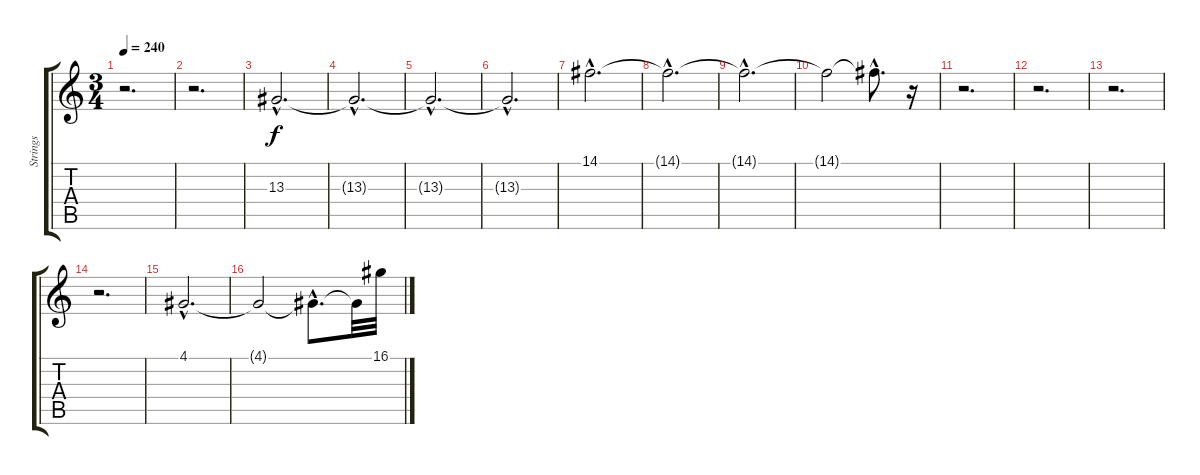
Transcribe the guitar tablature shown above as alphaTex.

\track ("Strings" "Strings") {instrument stringensemble2}
\staff {score tabs}
\tuning (E4 B3 G3 D3 A2 E2) {hide}
\ts (3 4)
\tempo 240
\clef g2
\ks c
r.2{d dy f} |
r.2{d} |
13.3{hac}.2{d} |
13.3{hac t}.2{d} |
13.3{hac t}.2{d} |
13.3{hac t}.2{d} |
14.1{hac}.2{d} |
14.1{hac t}.2{d} |
14.1{hac t}.2{d} |
14.1{t}.2 14.1{hac t}.8{d} r.16 |
r.2{d} |
r.2{d} |
r.2{d} |
r.2{d} |
4.1{hac}.2{d} |
4.1{t}.2 4.1{hac t}.8{d} 4.1{t}.32 16.1.32
